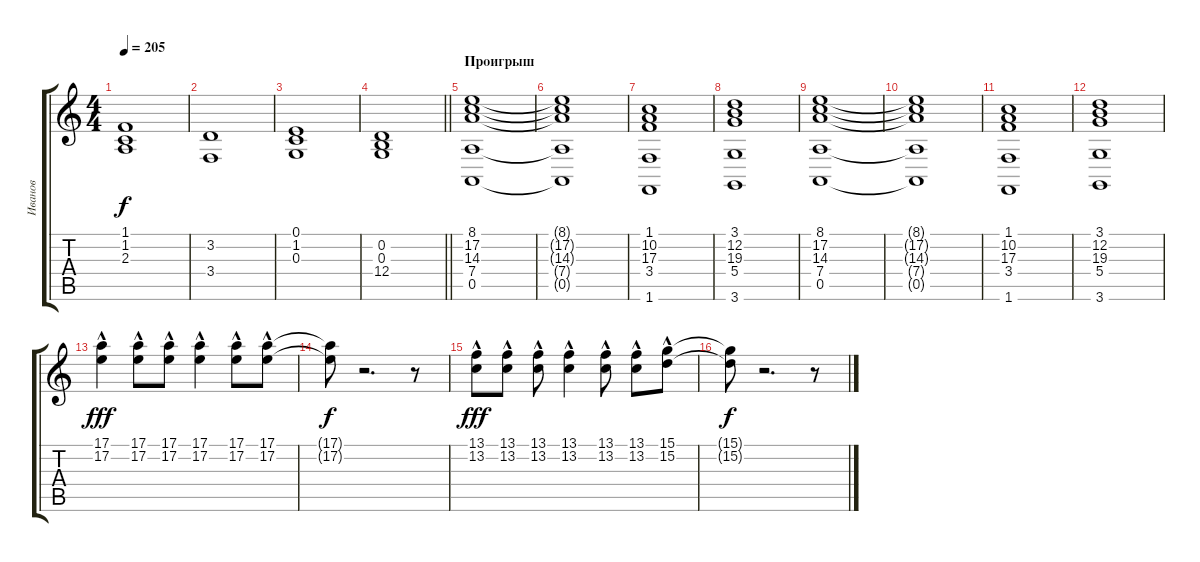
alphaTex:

\track ("Иванов" "Иванов") {instrument stringensemble1}
\staff {score tabs}
\tuning (E4 B3 G3 D3 A2 E2) {hide}
\ts (4 4)
\tempo 205
\clef g2
\ks c
(1.1 1.2 2.3).1{dy f} |
(3.2 3.4).1 |
(0.1 1.2 0.3).1 |
\barLineRight lightlight
(0.2 0.3 12.4).1 |
\section ("" "Проигрыш")
(8.1 17.2 14.3 7.4 0.5).1 |
(8.1{t} 17.2{t} 14.3{t} 7.4{t} 0.5{t}).1 |
(1.1 10.2 17.3 3.4 1.6).1 |
(3.1 12.2 19.3 5.4 3.6).1 |
(8.1 17.2 14.3 7.4 0.5).1 |
(8.1{t} 17.2{t} 14.3{t} 7.4{t} 0.5{t}).1 |
(1.1 10.2 17.3 3.4 1.6).1 |
(3.1 12.2 19.3 5.4 3.6).1 |
(17.1{hac} 17.2{hac}).4{dy fff} (17.1{hac} 17.2{hac}).8 (17.1{hac} 17.2{hac}).8 (17.1{hac} 17.2{hac}).4 (17.1{hac} 17.2{hac}).8 (17.1{hac} 17.2{hac}).8 |
(17.1{t} 17.2{t}).8{dy f} r.2{d} r.8 |
(13.1{hac} 13.2{hac}).8{dy fff} (13.1{hac} 13.2{hac}).8 (13.1{hac} 13.2{hac}).8 (13.1{hac} 13.2{hac}).4 (13.1{hac} 13.2{hac}).8 (13.1{hac} 13.2{hac}).8 (15.1{hac} 15.2{hac}).8 |
(15.1{t} 15.2{t}).8{dy f} r.2{d} r.8
